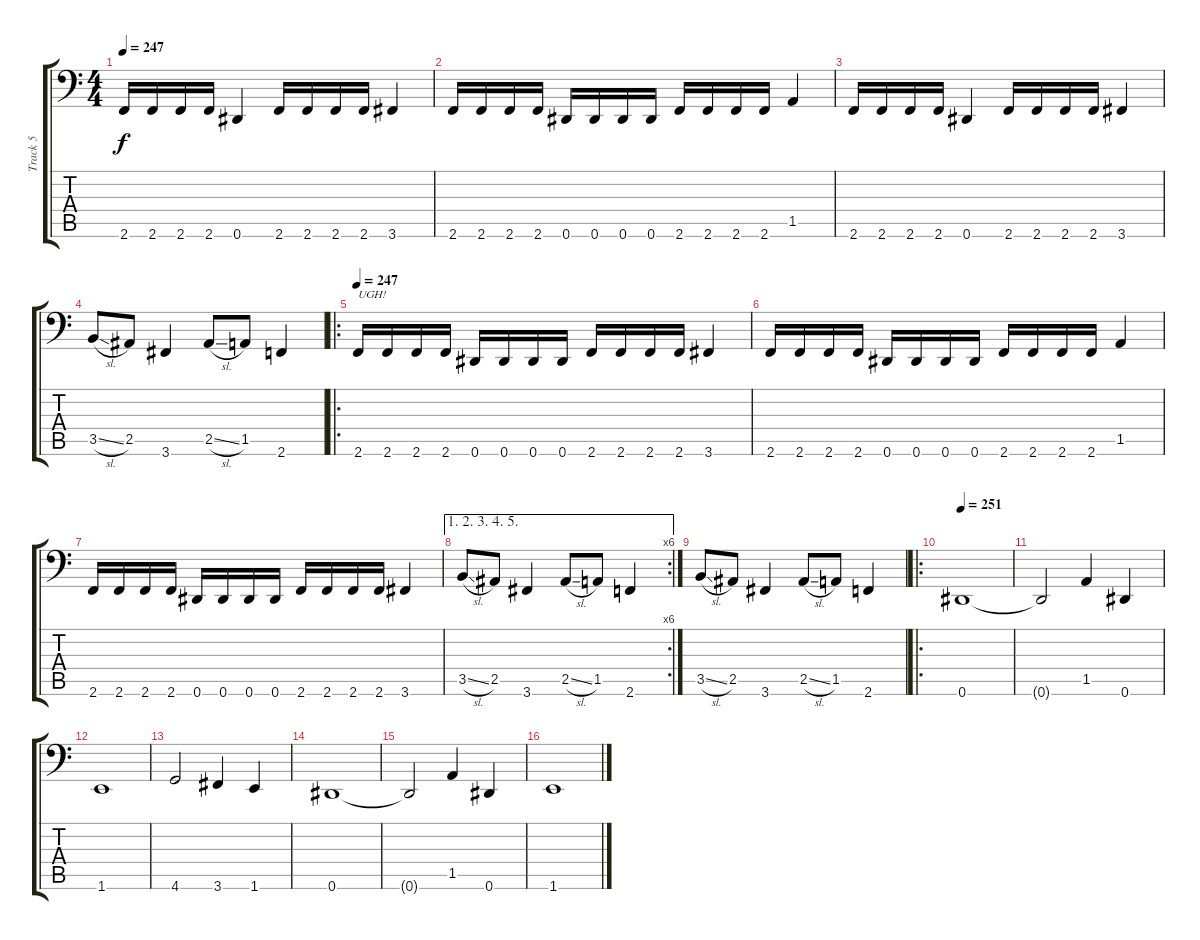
\track ("Track 5" "Track 5") {instrument electricbasspick}
\staff {score tabs}
\tuning (Eb3 Bb2 Gb2 Db2 Ab1 Eb1) {hide}
\ts (4 4)
\tempo 247
\clef f4
\ks c
2.6.16{dy f instrument electricbasspick} 2.6.16 2.6.16 2.6.16 0.6.4 2.6.16 2.6.16 2.6.16 2.6.16 3.6.4 |
2.6.16 2.6.16 2.6.16 2.6.16 0.6.16 0.6.16 0.6.16 0.6.16 2.6.16 2.6.16 2.6.16 2.6.16 1.5.4 |
2.6.16 2.6.16 2.6.16 2.6.16 0.6.4 2.6.16 2.6.16 2.6.16 2.6.16 3.6.4 |
3.5{sl}.8 2.5.8 3.6.4 2.5{sl}.8 1.5.8 2.6.4 |
\ro
\tempo 247
2.6.16{txt "UGH!"} 2.6.16 2.6.16 2.6.16 0.6.16 0.6.16 0.6.16 0.6.16 2.6.16 2.6.16 2.6.16 2.6.16 3.6.4 |
2.6.16 2.6.16 2.6.16 2.6.16 0.6.16 0.6.16 0.6.16 0.6.16 2.6.16 2.6.16 2.6.16 2.6.16 1.5.4 |
2.6.16 2.6.16 2.6.16 2.6.16 0.6.16 0.6.16 0.6.16 0.6.16 2.6.16 2.6.16 2.6.16 2.6.16 3.6.4 |
\ae (1 2 3 4 5)
\rc 6
3.5{sl}.8 2.5.8 3.6.4 2.5{sl}.8 1.5.8 2.6.4 |
3.5{sl}.8 2.5.8 3.6.4 2.5{sl}.8 1.5.8 2.6.4 |
\ro
\tempo 251
0.6.1 |
0.6{t}.2 1.5.4 0.6.4 |
1.6.1 |
4.6.2 3.6.4 1.6.4 |
0.6.1 |
0.6{t}.2 1.5.4 0.6.4 |
1.6.1
